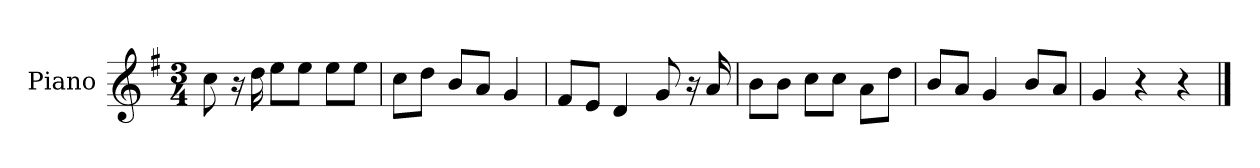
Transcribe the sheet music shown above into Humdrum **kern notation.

**kern
*part1
*staff1
*I"Piano
*I'P-no
*clefG2
*k[f#]
*M3/4
*MM91
=1
8cc\
16r
16dd\
8ee\L
8ee\J
8ee\L
8ee\J
=2
8cc\L
8dd\J
8b/L
8a/J
4g/
=3
8f#/L
8e/J
4d/
8g/
16r
16a/
=4
8b\L
8b\J
8cc\L
8cc\J
8a\L
8dd\J
=5
8b/L
8a/J
4g/
8b/L
8a/J
=6
4g/
4r
4r
==
*-
